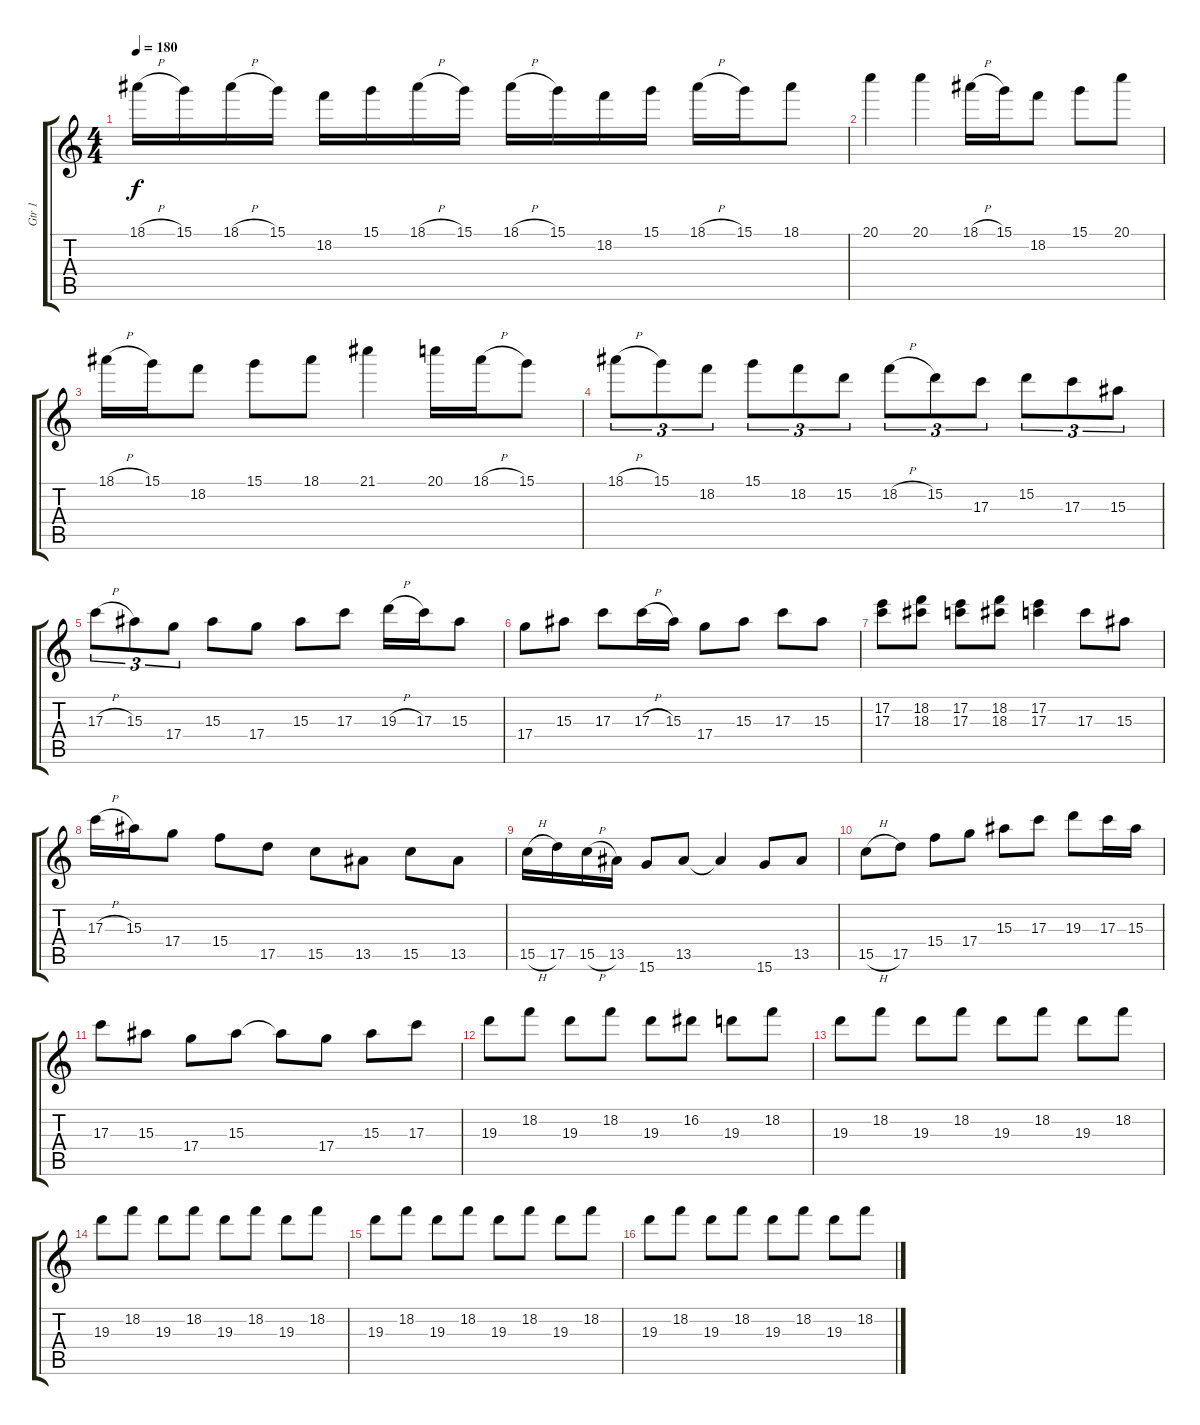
\track ("Gtr 1" "Gtr 1") {instrument overdrivenguitar}
\staff {score tabs}
\tuning (E4 B3 G3 D3 A2 E2) {hide}
\ts (4 4)
\tempo 180
\clef g2
\ks c
18.1{h}.16{dy f} 15.1.16 18.1{h}.16 15.1.16 18.2.16 15.1.16 18.1{h}.16 15.1.16 18.1{h}.16 15.1.16 18.2.16 15.1.16 18.1{h}.16 15.1.16 18.1.8 |
20.1.4 20.1.4 18.1{h}.16 15.1.16 18.2.8 15.1.8 20.1.8 |
18.1{h}.16 15.1.16 18.2.8 15.1.8 18.1.8 21.1.4 20.1.16 18.1{h}.16 15.1.8 |
18.1{h}.8{tu (3 2)} 15.1.8{tu (3 2)} 18.2.8{tu (3 2)} 15.1.8{tu (3 2)} 18.2.8{tu (3 2)} 15.2.8{tu (3 2)} 18.2{h}.8{tu (3 2)} 15.2.8{tu (3 2)} 17.3.8{tu (3 2)} 15.2.8{tu (3 2)} 17.3.8{tu (3 2)} 15.3.8{tu (3 2)} |
17.3{h}.8{tu (3 2)} 15.3.8{tu (3 2)} 17.4.8{tu (3 2)} 15.3.8 17.4.8 15.3.8 17.3.8 19.3{h}.16 17.3.16 15.3.8 |
17.4.8 15.3.8 17.3.8 17.3{h}.16 15.3.16 17.4.8 15.3.8 17.3.8 15.3.8 |
(17.2 17.3).8 (18.2 18.3).8 (17.2 17.3).8 (18.2 18.3).8 (17.2 17.3).4 17.3.8 15.3.8 |
17.3{h}.16 15.3.16 17.4.8 15.4.8 17.5.8 15.5.8 13.5.8 15.5.8 13.5.8 |
15.5{h}.16 17.5.16 15.5{h}.16 13.5.16 15.6.8 13.5.8 13.5{t}.4 15.6.8 13.5.8 |
15.5{h}.8 17.5.8 15.4.8 17.4.8 15.3.8 17.3.8 19.3.8 17.3.16 15.3.16 |
17.3.8 15.3.8 17.4.8 15.3.8 15.3{t}.8 17.4.8 15.3.8 17.3.8 |
19.3.8 18.2.8 19.3.8 18.2.8 19.3.8 16.2.8 19.3.8 18.2.8 |
19.3.8 18.2.8 19.3.8 18.2.8 19.3.8 18.2.8 19.3.8 18.2.8 |
19.3.8 18.2.8 19.3.8 18.2.8 19.3.8 18.2.8 19.3.8 18.2.8 |
19.3.8 18.2.8 19.3.8 18.2.8 19.3.8 18.2.8 19.3.8 18.2.8 |
19.3.8 18.2.8 19.3.8 18.2.8 19.3.8 18.2.8 19.3.8 18.2.8
